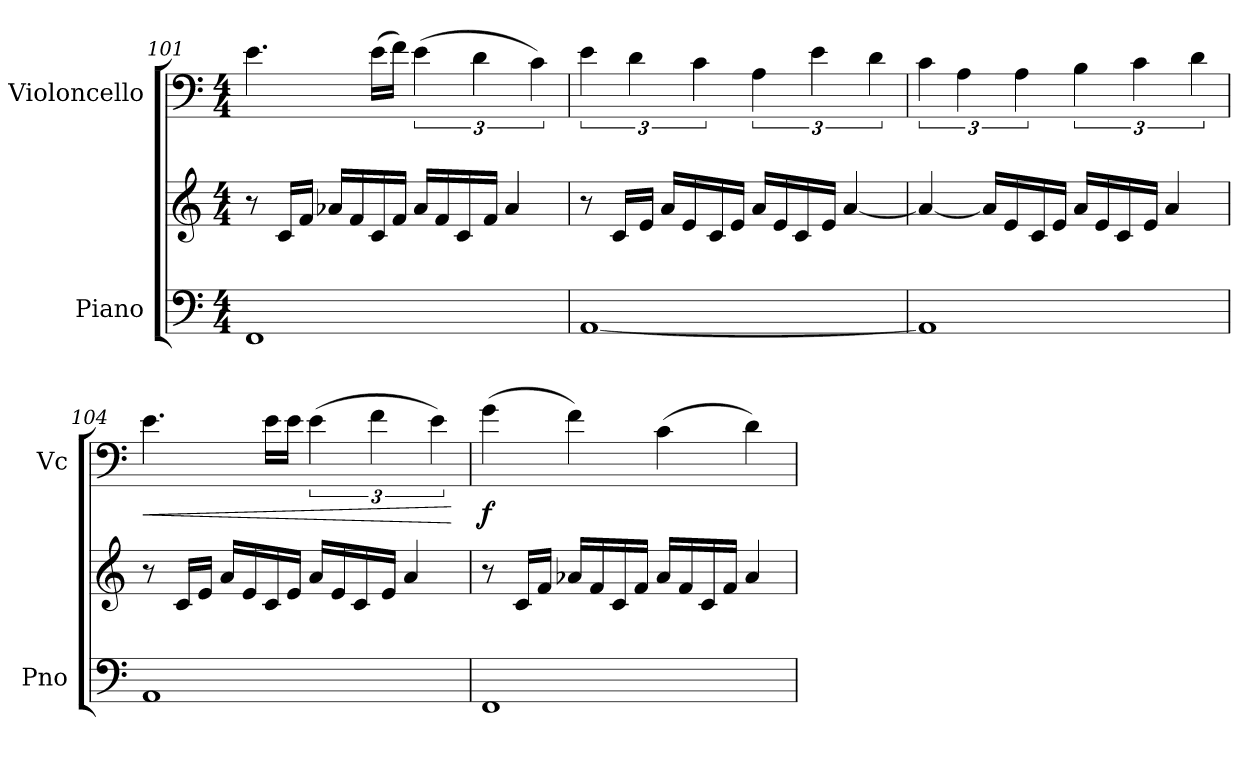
**kern	**kern	**kern	**dynam
*part2	*part2	*part1	*part1
*staff3	*staff2	*staff1	*staff1
*I"Piano	*	*I"Violoncello	*
*I'Pno	*	*I'Vc	*
*clefF4	*clefG2	*clefF4	*
*k[]	*k[]	*k[]	*
*M4/4	*M4/4	*M4/4	*
=101	=101	=101	=101
1FF	8r	4.e\	.
.	16c/LL	.	.
.	16f/JJ	.	.
.	16a-X/LL	.	.
.	16f/	.	.
.	16c/	(>16e\LL	.
.	16f/JJ	16f\JJ)	.
.	16a-/LL	(>6e\	.
.	16f/	.	.
.	16c/	.	.
.	.	6d\	.
.	16f/JJ	.	.
.	4a-/	.	.
.	.	6c\)	.
=102	=102	=102	=102
[1AA	8r	6e\	.
.	16c/LL	.	.
.	.	6d\	.
.	16e/JJ	.	.
.	16a/LL	.	.
.	16e/	.	.
.	.	6c\	.
.	16c/	.	.
.	16e/JJ	.	.
.	16a/LL	6A\	.
.	16e/	.	.
.	16c/	.	.
.	.	6e\	.
.	16e/JJ	.	.
.	[4a/	.	.
.	.	6d\	.
!!LO:LB:g=z
=103	=103	=103	=103
1AA]	4a/_	6c\	.
.	.	6A\	.
.	16a/LL]	.	.
.	16e/	.	.
.	.	6A\	.
.	16c/	.	.
.	16e/JJ	.	.
.	16a/LL	6B\	.
.	16e/	.	.
.	16c/	.	.
.	.	6c\	.
.	16e/JJ	.	.
.	4a/	.	.
.	.	6d\	.
=104	=104	=104	=104
!	!	!	!LO:HP:b
1AA	8r	4.e\	<
.	16c/LL	.	.
.	16e/JJ	.	.
.	16a/LL	.	.
.	16e/	.	.
.	16c/	16e\LL	.
.	16e/JJ	16e\JJ	.
.	16a/LL	(>6e\	.
.	16e/	.	.
.	16c/	.	.
.	.	6f\	.
.	16e/JJ	.	.
.	4a/	.	.
.	.	6e\)	.
.	.	.	[
=105	=105	=105	=105
!	!	!	!LO:DY:b
1FF	8r	(>4g\	f
.	16c/LL	.	.
.	16f/JJ	.	.
.	16a-X/LL	4f\)	.
.	16f/	.	.
.	16c/	.	.
.	16f/JJ	.	.
.	16a-/LL	(>4c\	.
.	16f/	.	.
.	16c/	.	.
.	16f/JJ	.	.
.	4a-/	4d\)	.
=	=	=	=
*-	*-	*-	*-
